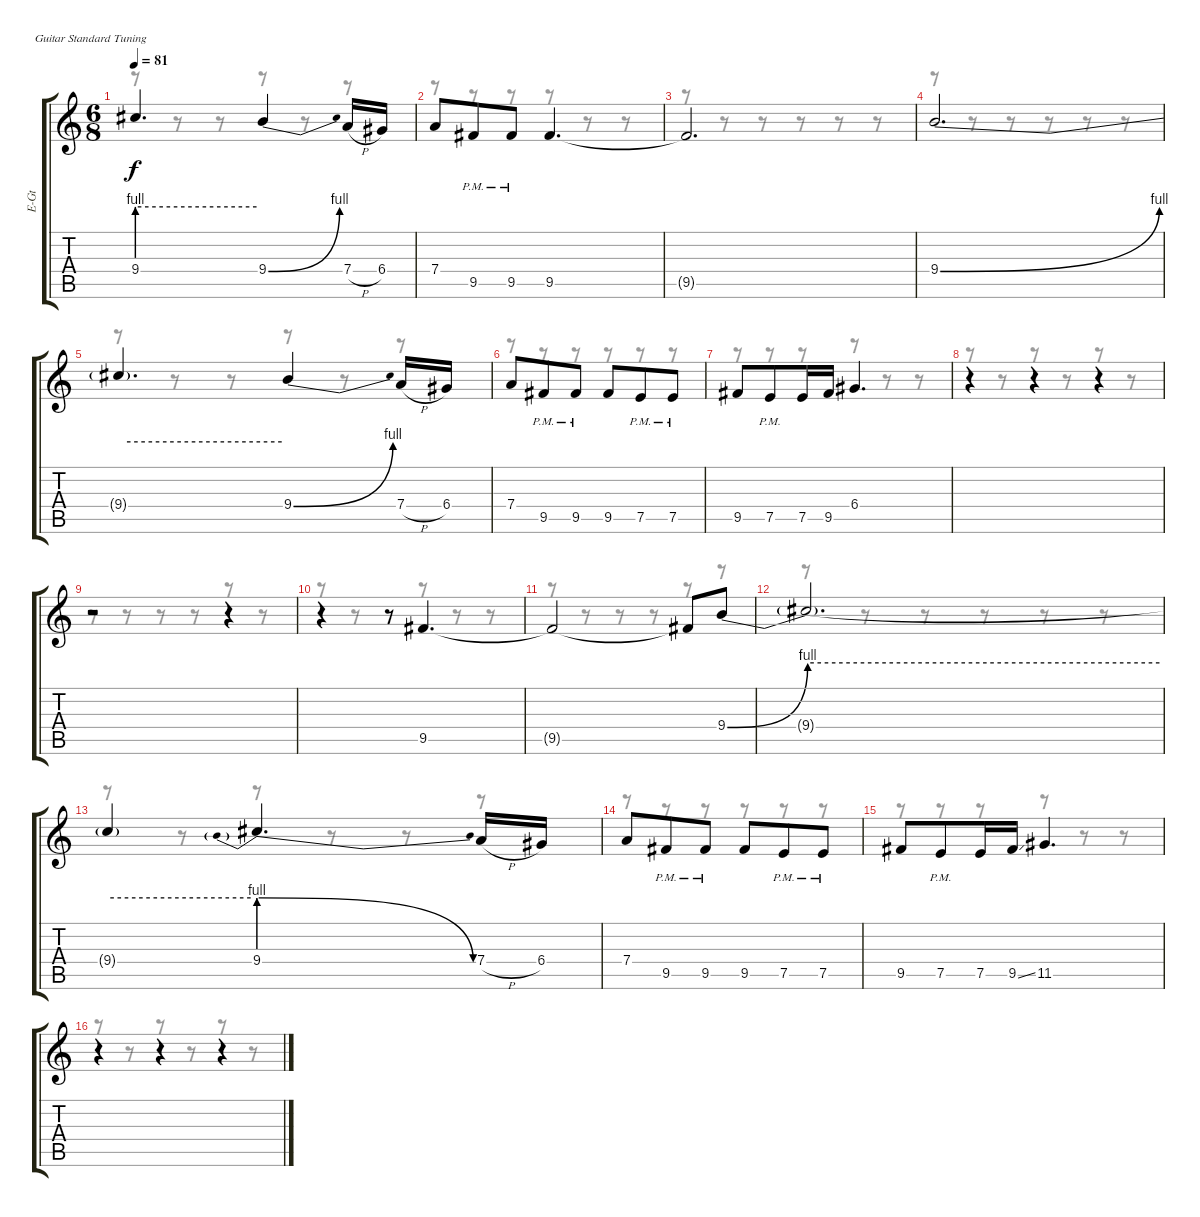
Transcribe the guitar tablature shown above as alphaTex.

\bracketExtendMode groupsimilarinstruments
\track ("Kirk Hammett (Lead)" "E-Gt") {instrument distortionguitar}
\staff {score tabs}
\tuning (E4 B3 G3 D3 A2 E2)
\voice
\ts (6 8)
\tempo 81
\clef g2
\ks c
9.4{be (hold 0 4 60 4) t}.4{d dy f} 9.4{be (bend 0 0 60 4)}.4 7.4{h}.16 6.4{acc #}.16 |
7.4.8 9.5{pm acc #}.8 9.5{pm acc #}.8 9.5{acc #}.4{d} |
9.5{t acc #}.2{d} |
9.4{be (bend 0 0 60 4)}.2{d} |
9.4{be (hold 0 4 60 4) t}.4{d} 9.4{be (bend 0 0 60 4)}.4 7.4{h}.16 6.4{acc #}.16 |
7.4.8 9.5{pm acc #}.8 9.5{pm acc #}.8 9.5{acc #}.8 7.5{pm}.8 7.5{pm}.8 |
9.5{acc #}.8 7.5{pm}.8 7.5.16 9.5{acc #}.16 6.4{acc #}.4{d} |
r.4 r.4 r.4 |
r.2 r.4 |
r.4 r.8 9.5{acc #}.4{d} |
9.5{t acc #}.2 9.5{t acc #}.8 9.4{be (bend 0 0 60 4)}.8 |
9.4{be (hold 0 4 60 4) t}.2{d} |
9.4{be (hold 0 4 60 4) t}.4 9.4{be (prebendrelease 0 4 60 0)}.4{d} 7.4{h}.16 6.4{acc #}.16 |
7.4.8 9.5{pm acc #}.8 9.5{pm acc #}.8 9.5{acc #}.8 7.5{pm}.8 7.5{pm}.8 |
9.5{acc #}.8 7.5{pm}.8 7.5.16 9.5{ss acc #}.16 11.5{acc #}.4{d} |
r.4 r.4 r.4
\voice
\clef g2
\ottava regular
\simile none
\ks c
r.8{dy mf} r.8 r.8 r.8 r.8 r.8 |
r.8 r.8 r.8 r.8 r.8 r.8 |
r.8 r.8 r.8 r.8 r.8 r.8 |
r.8 r.8 r.8 r.8 r.8 r.8 |
r.8 r.8 r.8 r.8 r.8 r.8 |
r.8 r.8 r.8 r.8 r.8 r.8 |
r.8 r.8 r.8 r.8 r.8 r.8 |
r.8 r.8 r.8 r.8 r.8 r.8 |
r.8 r.8 r.8 r.8 r.8 r.8 |
r.8 r.8 r.8 r.8 r.8 r.8 |
r.8 r.8 r.8 r.8 r.8 r.8 |
r.8 r.8 r.8 r.8 r.8 r.8 |
r.8 r.8 r.8 r.8 r.8 r.8 |
r.8 r.8 r.8 r.8 r.8 r.8 |
r.8 r.8 r.8 r.8 r.8 r.8 |
r.8 r.8 r.8 r.8 r.8 r.8
